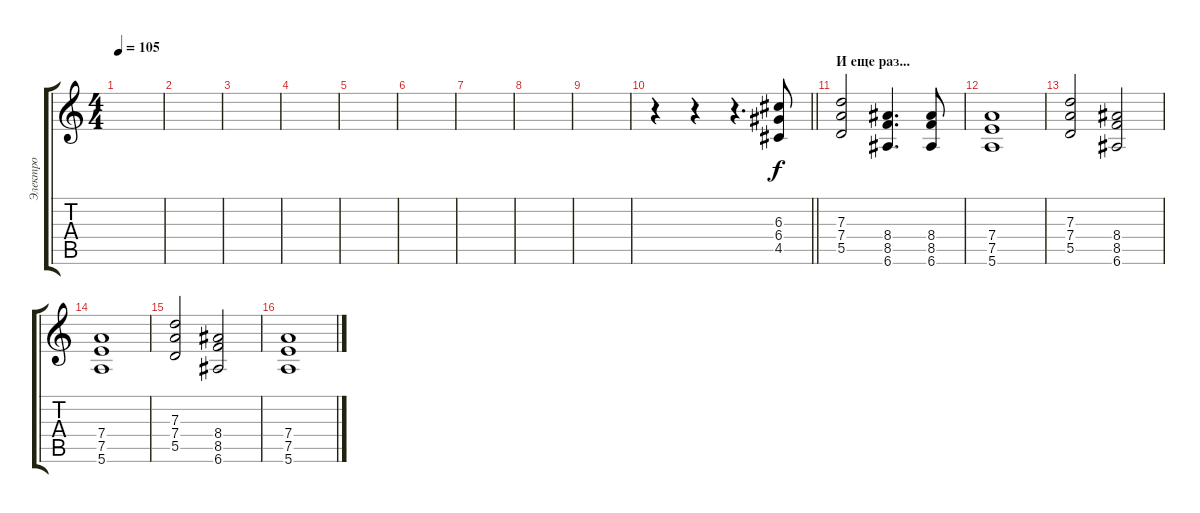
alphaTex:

\track ("Электро" "Электро") {instrument distortionguitar}
\staff {score tabs}
\tuning (E4 B3 G3 D3 A2 E2) {hide}
\ts (4 4)
\tempo 105
\clef g2
\ks c
|
|
|
|
|
|
|
|
|
\barLineRight lightlight
r.4 r.4 r.4{d} (6.3 6.4 4.5).8 |
\section ("" "И еще раз...")
(7.3 7.4 5.5).2 (8.4 8.5 6.6).4{d} (8.4 8.5 6.6).8 |
(7.4 7.5 5.6).1 |
(7.3 7.4 5.5).2 (8.4 8.5 6.6).2 |
(7.4 7.5 5.6).1 |
(7.3 7.4 5.5).2 (8.4 8.5 6.6).2 |
(7.4 7.5 5.6).1
